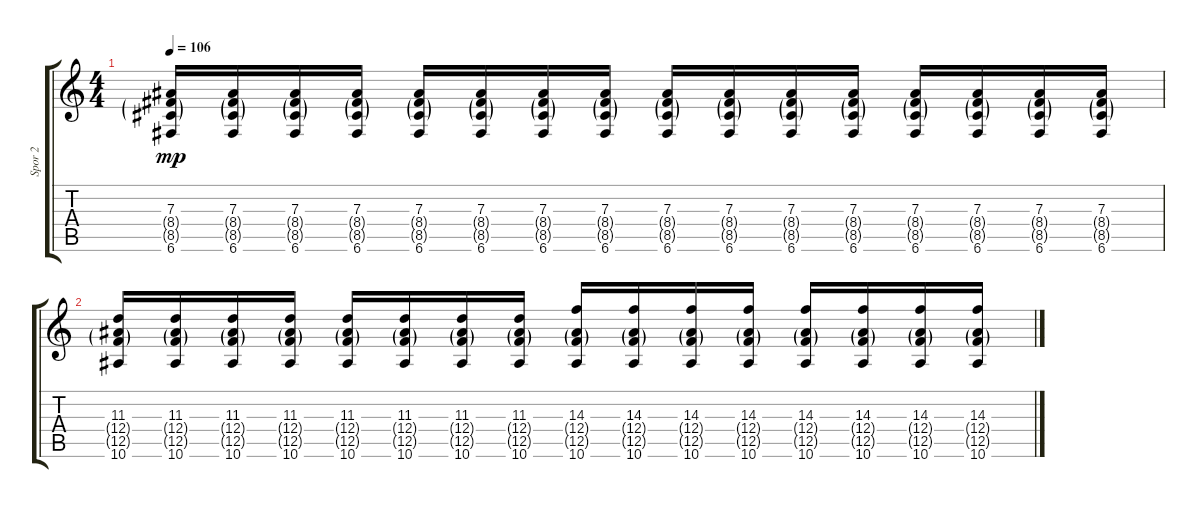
\track ("Spor 2" "Spor 2") {instrument distortionguitar}
\staff {score tabs}
\tuning (C4 G3 Eb3 Bb2 F2 C2) {hide}
\ts (4 4)
\tempo 106
\clef g2
\ks c
(7.3 8.4{g} 8.5{g} 6.6).16{dy mp} (7.3 8.4{g} 8.5{g} 6.6).16 (7.3 8.4{g} 8.5{g} 6.6).16 (7.3 8.4{g} 8.5{g} 6.6).16 (7.3 8.4{g} 8.5{g} 6.6).16 (7.3 8.4{g} 8.5{g} 6.6).16 (7.3 8.4{g} 8.5{g} 6.6).16 (7.3 8.4{g} 8.5{g} 6.6).16 (7.3 8.4{g} 8.5{g} 6.6).16 (7.3 8.4{g} 8.5{g} 6.6).16 (7.3 8.4{g} 8.5{g} 6.6).16 (7.3 8.4{g} 8.5{g} 6.6).16 (7.3 8.4{g} 8.5{g} 6.6).16 (7.3 8.4{g} 8.5{g} 6.6).16 (7.3 8.4{g} 8.5{g} 6.6).16 (7.3 8.4{g} 8.5{g} 6.6).16 |
(11.3 12.4{g} 12.5{g} 10.6).16 (11.3 12.4{g} 12.5{g} 10.6).16 (11.3 12.4{g} 12.5{g} 10.6).16 (11.3 12.4{g} 12.5{g} 10.6).16 (11.3 12.4{g} 12.5{g} 10.6).16 (11.3 12.4{g} 12.5{g} 10.6).16 (11.3 12.4{g} 12.5{g} 10.6).16 (11.3 12.4{g} 12.5{g} 10.6).16 (14.3 12.4{g} 12.5{g} 10.6).16 (14.3 12.4{g} 12.5{g} 10.6).16 (14.3 12.4{g} 12.5{g} 10.6).16 (14.3 12.4{g} 12.5{g} 10.6).16 (14.3 12.4{g} 12.5{g} 10.6).16 (14.3 12.4{g} 12.5{g} 10.6).16 (14.3 12.4{g} 12.5{g} 10.6).16 (14.3 12.4{g} 12.5{g} 10.6).16
